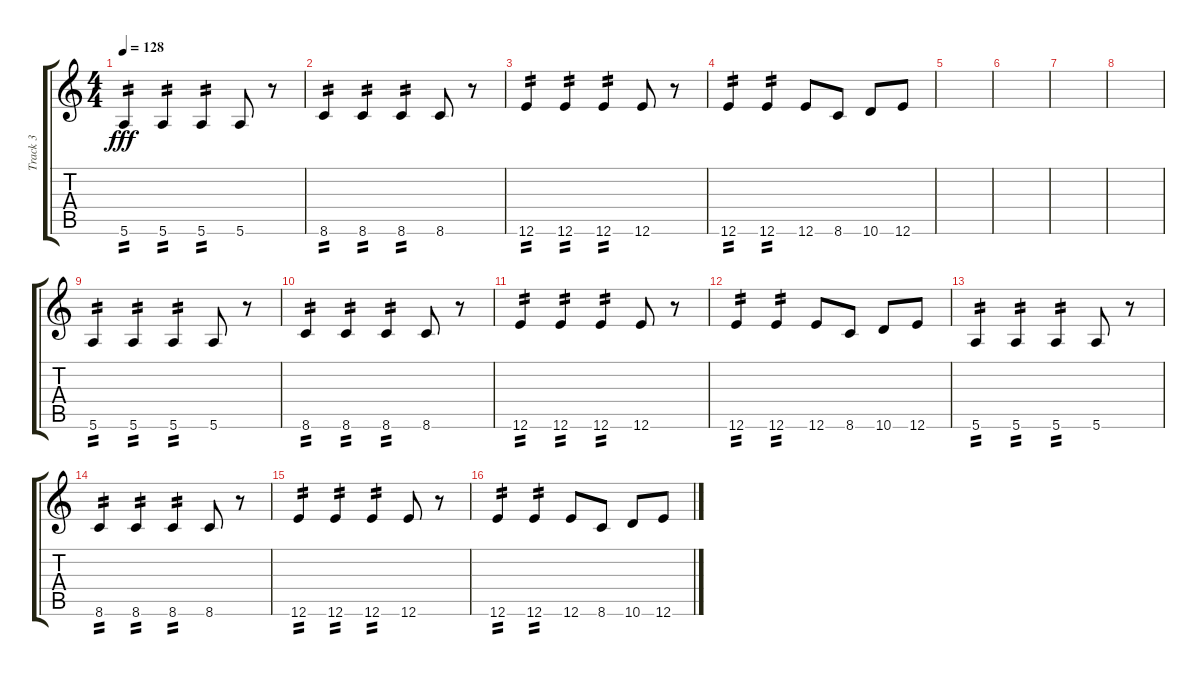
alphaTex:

\track ("Track 3" "Track 3") {instrument fretlessbass}
\staff {score tabs}
\tuning (E4 B3 G3 D3 A2 E2) {hide}
\ts (4 4)
\tempo 128
\clef g2
\ks c
5.6.4{tp 2 dy fff} 5.6.4{tp 2} 5.6.4{tp 2} 5.6.8 r.8 |
8.6.4{tp 2} 8.6.4{tp 2} 8.6.4{tp 2} 8.6.8 r.8 |
12.6.4{tp 2} 12.6.4{tp 2} 12.6.4{tp 2} 12.6.8 r.8 |
12.6.4{tp 2} 12.6.4{tp 2} 12.6.8 8.6.8 10.6.8 12.6.8 |
|
|
|
|
5.6.4{tp 2} 5.6.4{tp 2} 5.6.4{tp 2} 5.6.8 r.8 |
8.6.4{tp 2} 8.6.4{tp 2} 8.6.4{tp 2} 8.6.8 r.8 |
12.6.4{tp 2} 12.6.4{tp 2} 12.6.4{tp 2} 12.6.8 r.8 |
12.6.4{tp 2} 12.6.4{tp 2} 12.6.8 8.6.8 10.6.8 12.6.8 |
5.6.4{tp 2} 5.6.4{tp 2} 5.6.4{tp 2} 5.6.8 r.8 |
8.6.4{tp 2} 8.6.4{tp 2} 8.6.4{tp 2} 8.6.8 r.8 |
12.6.4{tp 2} 12.6.4{tp 2} 12.6.4{tp 2} 12.6.8 r.8 |
12.6.4{tp 2} 12.6.4{tp 2} 12.6.8 8.6.8 10.6.8 12.6.8
